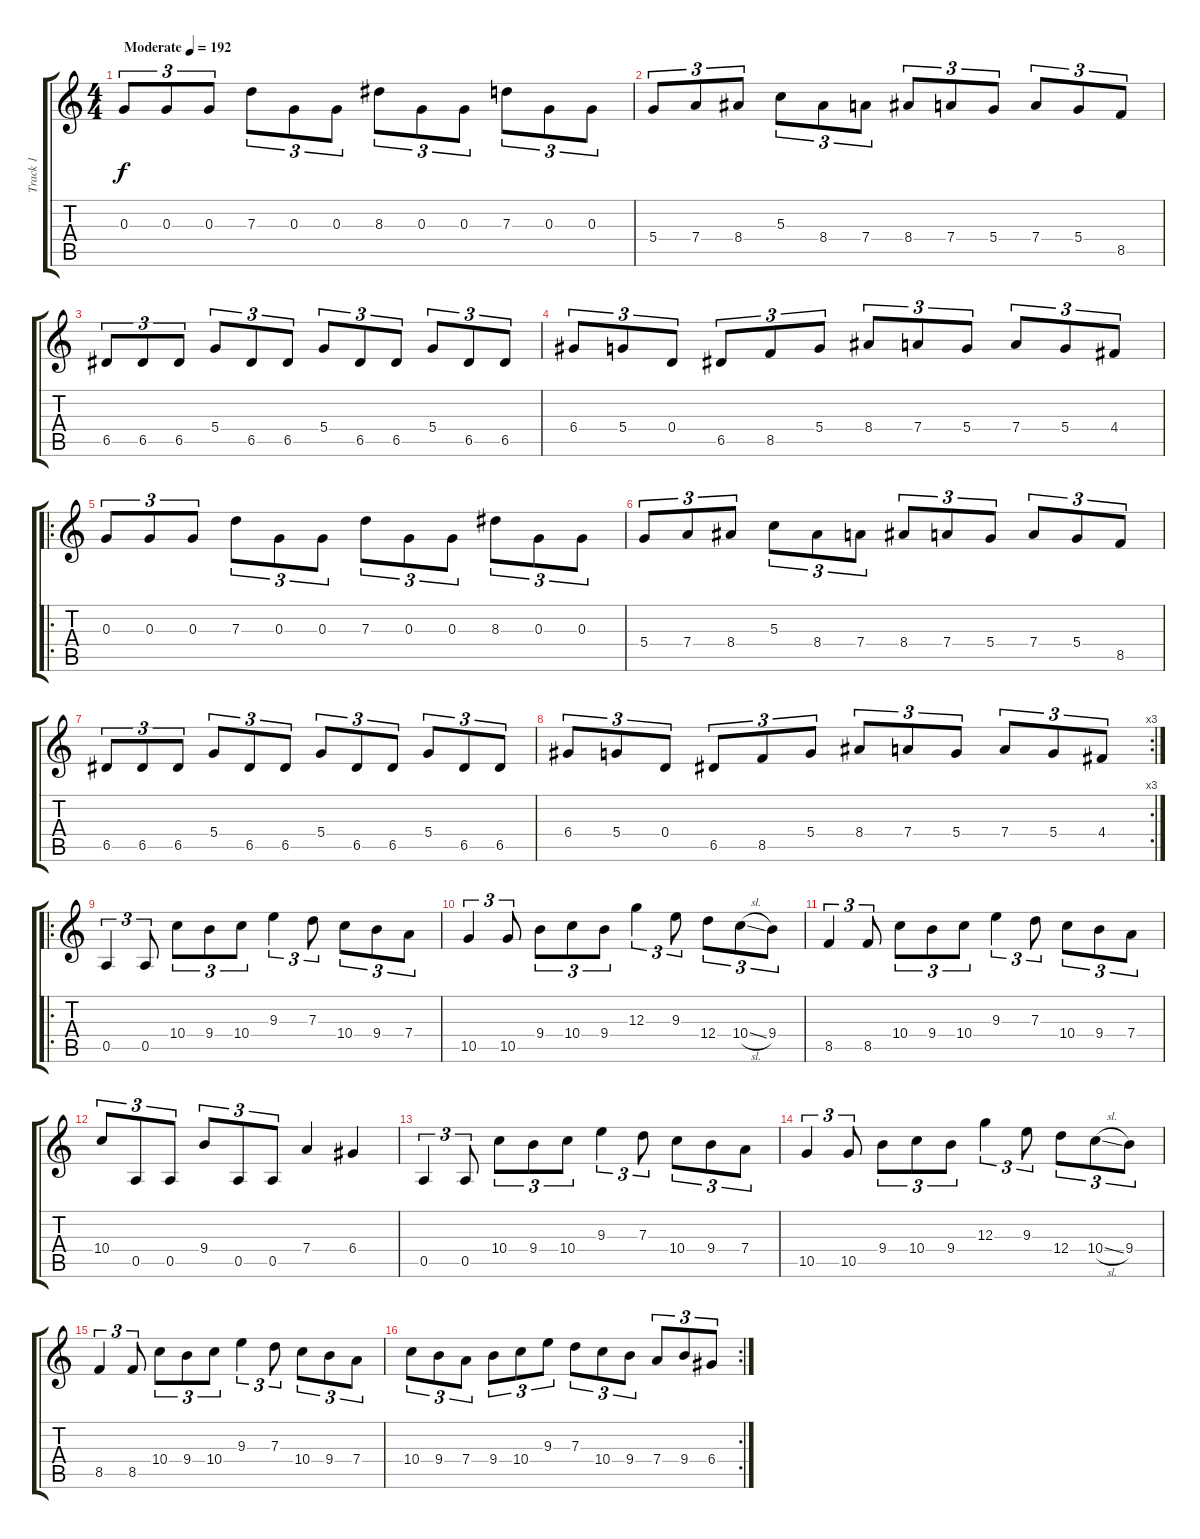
\track ("Track 1" "Track 1") {instrument distortionguitar}
\staff {score tabs}
\tuning (E4 B3 G3 D3 A2 E2) {hide}
\ts (4 4)
\tempo (192 "Moderate")
\clef g2
\ks c
0.3.8{tu (3 2) dy f instrument distortionguitar} 0.3.8{tu (3 2)} 0.3.8{tu (3 2)} 7.3.8{tu (3 2)} 0.3.8{tu (3 2)} 0.3.8{tu (3 2)} 8.3.8{tu (3 2)} 0.3.8{tu (3 2)} 0.3.8{tu (3 2)} 7.3.8{tu (3 2)} 0.3.8{tu (3 2)} 0.3.8{tu (3 2)} |
5.4.8{tu (3 2)} 7.4.8{tu (3 2)} 8.4.8{tu (3 2)} 5.3.8{tu (3 2)} 8.4.8{tu (3 2)} 7.4.8{tu (3 2)} 8.4.8{tu (3 2)} 7.4.8{tu (3 2)} 5.4.8{tu (3 2)} 7.4.8{tu (3 2)} 5.4.8{tu (3 2)} 8.5.8{tu (3 2)} |
6.5.8{tu (3 2)} 6.5.8{tu (3 2)} 6.5.8{tu (3 2)} 5.4.8{tu (3 2)} 6.5.8{tu (3 2)} 6.5.8{tu (3 2)} 5.4.8{tu (3 2)} 6.5.8{tu (3 2)} 6.5.8{tu (3 2)} 5.4.8{tu (3 2)} 6.5.8{tu (3 2)} 6.5.8{tu (3 2)} |
6.4.8{tu (3 2)} 5.4.8{tu (3 2)} 0.4.8{tu (3 2)} 6.5.8{tu (3 2)} 8.5.8{tu (3 2)} 5.4.8{tu (3 2)} 8.4.8{tu (3 2)} 7.4.8{tu (3 2)} 5.4.8{tu (3 2)} 7.4.8{tu (3 2)} 5.4.8{tu (3 2)} 4.4.8{tu (3 2)} |
\ro
0.3.8{tu (3 2)} 0.3.8{tu (3 2)} 0.3.8{tu (3 2)} 7.3.8{tu (3 2)} 0.3.8{tu (3 2)} 0.3.8{tu (3 2)} 7.3.8{tu (3 2)} 0.3.8{tu (3 2)} 0.3.8{tu (3 2)} 8.3.8{tu (3 2)} 0.3.8{tu (3 2)} 0.3.8{tu (3 2)} |
5.4.8{tu (3 2)} 7.4.8{tu (3 2)} 8.4.8{tu (3 2)} 5.3.8{tu (3 2)} 8.4.8{tu (3 2)} 7.4.8{tu (3 2)} 8.4.8{tu (3 2)} 7.4.8{tu (3 2)} 5.4.8{tu (3 2)} 7.4.8{tu (3 2)} 5.4.8{tu (3 2)} 8.5.8{tu (3 2)} |
6.5.8{tu (3 2)} 6.5.8{tu (3 2)} 6.5.8{tu (3 2)} 5.4.8{tu (3 2)} 6.5.8{tu (3 2)} 6.5.8{tu (3 2)} 5.4.8{tu (3 2)} 6.5.8{tu (3 2)} 6.5.8{tu (3 2)} 5.4.8{tu (3 2)} 6.5.8{tu (3 2)} 6.5.8{tu (3 2)} |
\rc 3
6.4.8{tu (3 2)} 5.4.8{tu (3 2)} 0.4.8{tu (3 2)} 6.5.8{tu (3 2)} 8.5.8{tu (3 2)} 5.4.8{tu (3 2)} 8.4.8{tu (3 2)} 7.4.8{tu (3 2)} 5.4.8{tu (3 2)} 7.4.8{tu (3 2)} 5.4.8{tu (3 2)} 4.4.8{tu (3 2)} |
\ro
0.5.4{tu (3 2)} 0.5.8{tu (3 2)} 10.4.8{tu (3 2)} 9.4.8{tu (3 2)} 10.4.8{tu (3 2)} 9.3.4{tu (3 2)} 7.3.8{tu (3 2)} 10.4.8{tu (3 2)} 9.4.8{tu (3 2)} 7.4.8{tu (3 2)} |
10.5.4{tu (3 2)} 10.5.8{tu (3 2)} 9.4.8{tu (3 2)} 10.4.8{tu (3 2)} 9.4.8{tu (3 2)} 12.3.4{tu (3 2)} 9.3.8{tu (3 2)} 12.4.8{tu (3 2)} 10.4{sl}.8{tu (3 2)} 9.4.8{tu (3 2)} |
8.5.4{tu (3 2)} 8.5.8{tu (3 2)} 10.4.8{tu (3 2)} 9.4.8{tu (3 2)} 10.4.8{tu (3 2)} 9.3.4{tu (3 2)} 7.3.8{tu (3 2)} 10.4.8{tu (3 2)} 9.4.8{tu (3 2)} 7.4.8{tu (3 2)} |
10.4.8{tu (3 2)} 0.5.8{tu (3 2)} 0.5.8{tu (3 2)} 9.4.8{tu (3 2)} 0.5.8{tu (3 2)} 0.5.8{tu (3 2)} 7.4.4 6.4.4 |
0.5.4{tu (3 2)} 0.5.8{tu (3 2)} 10.4.8{tu (3 2)} 9.4.8{tu (3 2)} 10.4.8{tu (3 2)} 9.3.4{tu (3 2)} 7.3.8{tu (3 2)} 10.4.8{tu (3 2)} 9.4.8{tu (3 2)} 7.4.8{tu (3 2)} |
10.5.4{tu (3 2)} 10.5.8{tu (3 2)} 9.4.8{tu (3 2)} 10.4.8{tu (3 2)} 9.4.8{tu (3 2)} 12.3.4{tu (3 2)} 9.3.8{tu (3 2)} 12.4.8{tu (3 2)} 10.4{sl}.8{tu (3 2)} 9.4.8{tu (3 2)} |
8.5.4{tu (3 2)} 8.5.8{tu (3 2)} 10.4.8{tu (3 2)} 9.4.8{tu (3 2)} 10.4.8{tu (3 2)} 9.3.4{tu (3 2)} 7.3.8{tu (3 2)} 10.4.8{tu (3 2)} 9.4.8{tu (3 2)} 7.4.8{tu (3 2)} |
\rc 2
10.4.8{tu (3 2)} 9.4.8{tu (3 2)} 7.4.8{tu (3 2)} 9.4.8{tu (3 2)} 10.4.8{tu (3 2)} 9.3.8{tu (3 2)} 7.3.8{tu (3 2)} 10.4.8{tu (3 2)} 9.4.8{tu (3 2)} 7.4.8{tu (3 2)} 9.4.8{tu (3 2)} 6.4.8{tu (3 2)}
